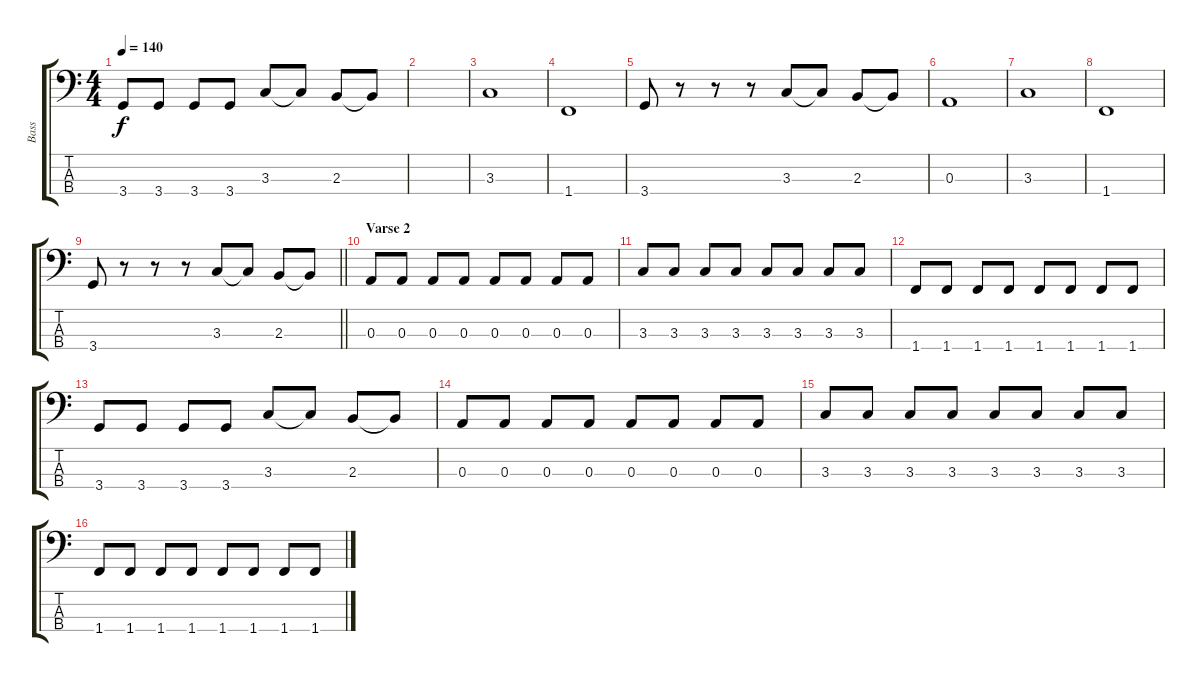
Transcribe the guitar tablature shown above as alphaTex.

\track ("Bass" "Bass") {instrument electricbassfinger}
\staff {score tabs}
\tuning (G2 D2 A1 E1) {hide}
\ts (4 4)
\tempo 140
\clef f4
\ks c
3.4.8{dy f} 3.4.8 3.4.8 3.4.8 3.3.8 3.3{t}.8 2.3.8 2.3{t}.8 |
|
3.3.1 |
1.4.1 |
3.4.8 r.8 r.8 r.8 3.3.8 3.3{t}.8 2.3.8 2.3{t}.8 |
0.3.1 |
3.3.1 |
1.4.1 |
\barLineRight lightlight
3.4.8 r.8 r.8 r.8 3.3.8 3.3{t}.8 2.3.8 2.3{t}.8 |
\section ("" "Varse 2")
0.3.8 0.3.8 0.3.8 0.3.8 0.3.8 0.3.8 0.3.8 0.3.8 |
3.3.8 3.3.8 3.3.8 3.3.8 3.3.8 3.3.8 3.3.8 3.3.8 |
1.4.8 1.4.8 1.4.8 1.4.8 1.4.8 1.4.8 1.4.8 1.4.8 |
3.4.8 3.4.8 3.4.8 3.4.8 3.3.8 3.3{t}.8 2.3.8 2.3{t}.8 |
0.3.8 0.3.8 0.3.8 0.3.8 0.3.8 0.3.8 0.3.8 0.3.8 |
3.3.8 3.3.8 3.3.8 3.3.8 3.3.8 3.3.8 3.3.8 3.3.8 |
1.4.8 1.4.8 1.4.8 1.4.8 1.4.8 1.4.8 1.4.8 1.4.8
